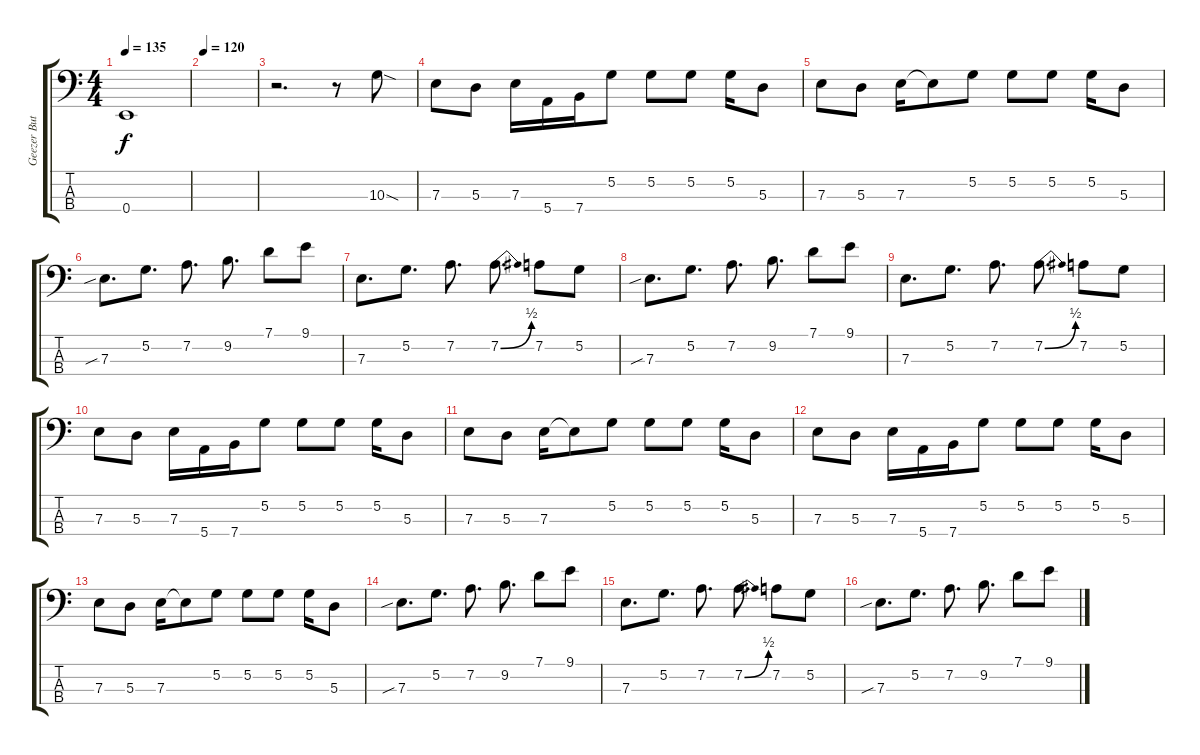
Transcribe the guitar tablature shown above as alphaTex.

\track ("Geezer Butler" "Geezer But") {instrument electricbassfinger}
\staff {score tabs}
\tuning (G2 D2 A1 E1) {hide}
\ts (4 4)
\tempo 135
\clef f4
\ks c
0.4{t}.1{dy f} |
\tempo 120
|
r.2{d} r.8 10.3{sod}.8 |
7.3.8 5.3.8 7.3.16 5.4.16 7.4.16 5.2.8 5.2.8 5.2.8 5.2.16 5.3.8 |
7.3.8 5.3.8 7.3.16 7.3{t}.8 5.2.8 5.2.8 5.2.8 5.2.16 5.3.8 |
7.3{sib}.8{d} 5.2.8{d} 7.2.8{d} 9.2.8{d} 7.1.8 9.1.8 |
7.3.8{d} 5.2.8{d} 7.2.8{d} 7.2{be (bend 0 0 60 2)}.8{d} 7.2.8 5.2.8 |
7.3{sib}.8{d} 5.2.8{d} 7.2.8{d} 9.2.8{d} 7.1.8 9.1.8 |
7.3.8{d} 5.2.8{d} 7.2.8{d} 7.2{be (bend 0 0 60 2)}.8{d} 7.2.8 5.2.8 |
7.3.8 5.3.8 7.3.16 5.4.16 7.4.16 5.2.8 5.2.8 5.2.8 5.2.16 5.3.8 |
7.3.8 5.3.8 7.3.16 7.3{t}.8 5.2.8 5.2.8 5.2.8 5.2.16 5.3.8 |
7.3.8 5.3.8 7.3.16 5.4.16 7.4.16 5.2.8 5.2.8 5.2.8 5.2.16 5.3.8 |
7.3.8 5.3.8 7.3.16 7.3{t}.8 5.2.8 5.2.8 5.2.8 5.2.16 5.3.8 |
7.3{sib}.8{d} 5.2.8{d} 7.2.8{d} 9.2.8{d} 7.1.8 9.1.8 |
7.3.8{d} 5.2.8{d} 7.2.8{d} 7.2{be (bend 0 0 60 2)}.8{d} 7.2.8 5.2.8 |
7.3{sib}.8{d} 5.2.8{d} 7.2.8{d} 9.2.8{d} 7.1.8 9.1.8
